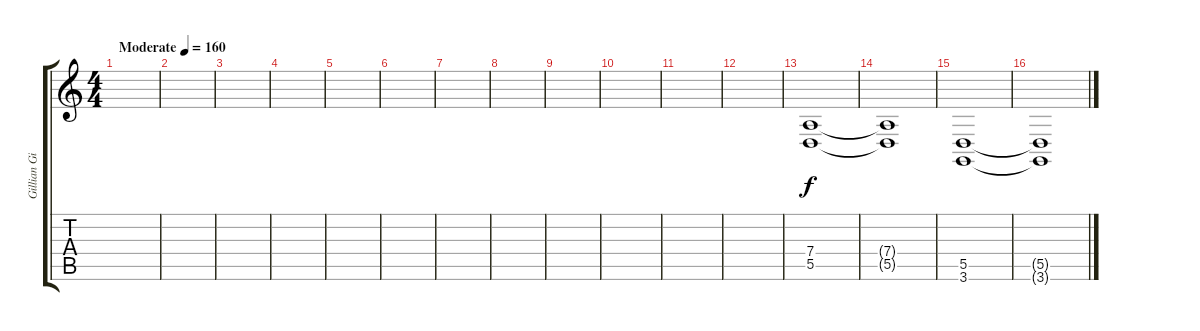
\track ("Gillian Gilbert" "Gillian Gi") {instrument synthstrings1}
\staff {score tabs}
\tuning (E4 B3 G3 D3 A2 E2) {hide}
\ts (4 4)
\tempo (160 "Moderate")
\clef g2
\ks c
|
|
|
|
|
|
|
|
|
|
|
|
(7.4 5.5).1 |
(7.4{t} 5.5{t}).1 |
(5.5 3.6).1 |
(5.5{t} 3.6{t}).1
